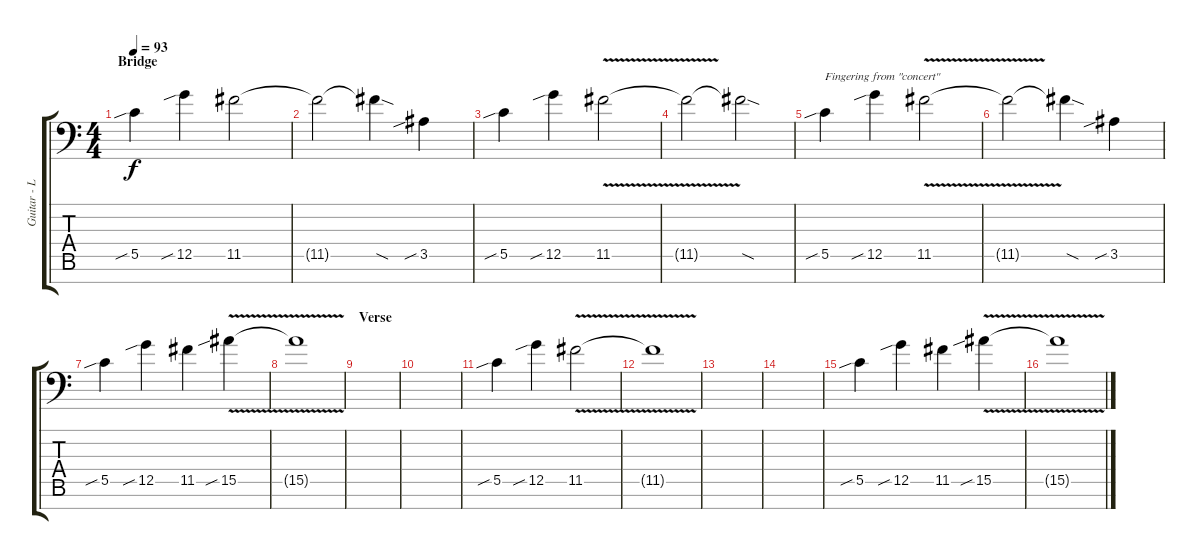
\track ("Guitar - Lead" "Guitar - L") {instrument distortionguitar}
\staff {score tabs}
\tuning (D4 A3 F3 C3 G2 D2 A1) {hide}
\ts (4 4)
\section ("" "Bridge")
\tempo 93
\clef f4
\ks c
5.5{sib}.4{dy f} 12.5{sib}.4 11.5.2 |
11.5{t}.2 11.5{sod t}.4 3.5{sib}.4 |
5.5{sib}.4 12.5{sib}.4 11.5{v}.2 |
11.5{t}.2 11.5{sod t}.2 |
5.5{sib}.4{txt "Fingering from \"concert\""} 12.5{sib}.4 11.5{v}.2 |
11.5{t}.2 11.5{sod t}.4 3.5{sib}.4 |
5.5{sib}.4 12.5{sib}.4 11.5.4 15.5{v sib}.4 |
15.5{t}.1 |
\section ("" "Verse")
|
|
5.5{sib}.4 12.5{sib}.4 11.5{v}.2 |
11.5{t}.1 |
|
|
5.5{sib}.4 12.5{sib}.4 11.5.4 15.5{v sib}.4 |
15.5{t}.1
